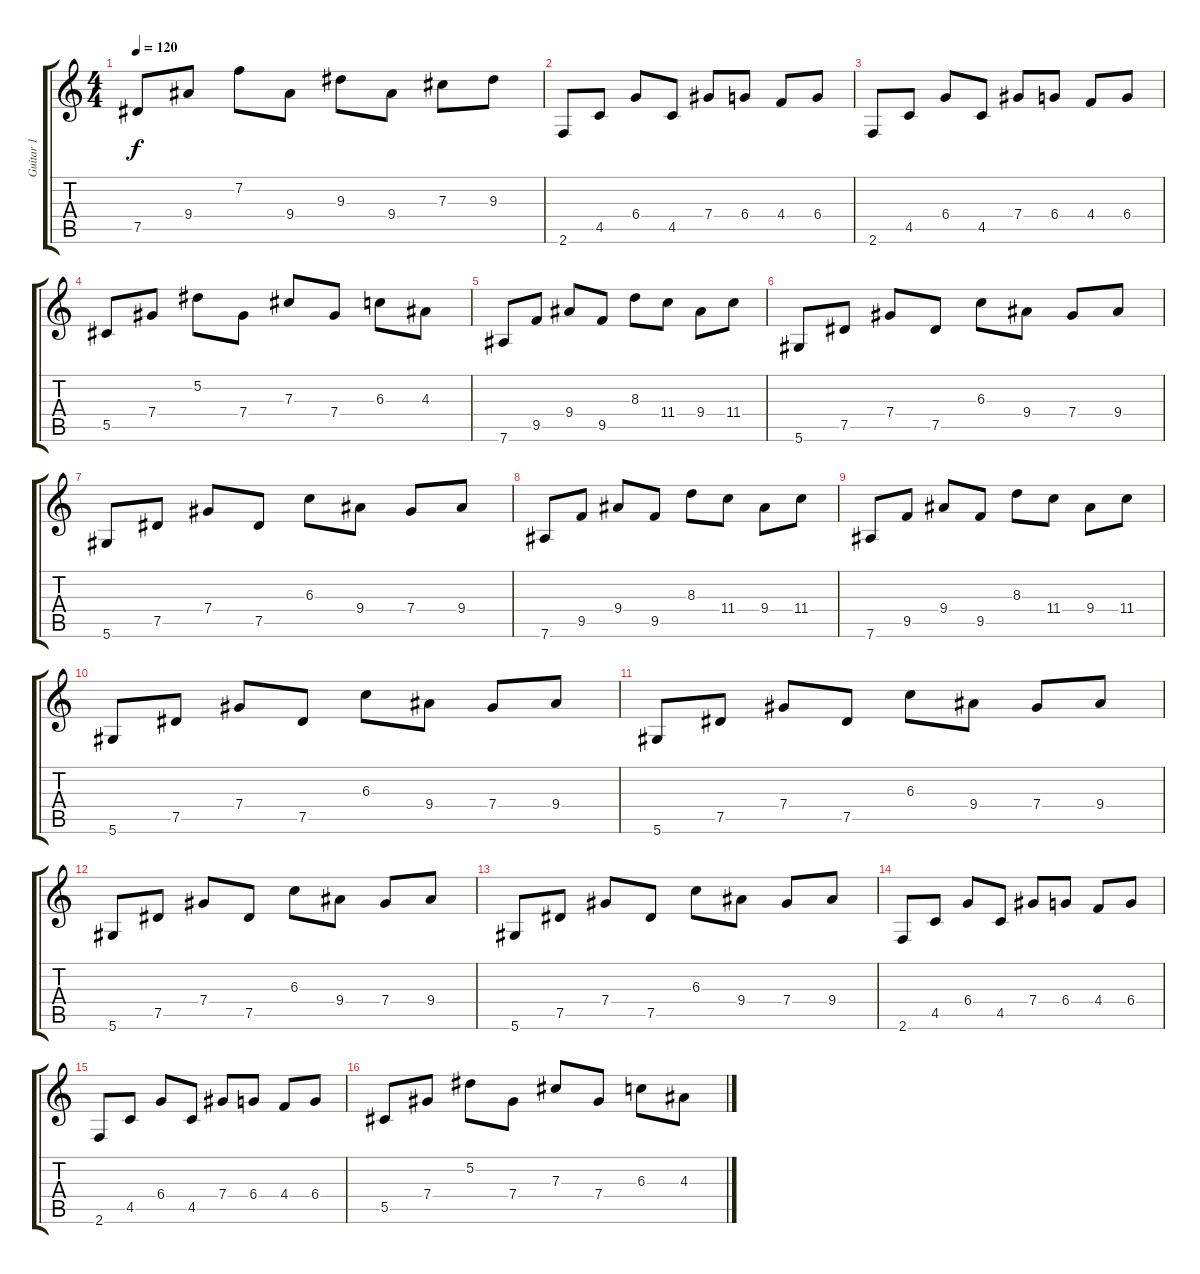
\track ("Guitar 1" "Guitar 1") {instrument electricguitarmuted}
\staff {score tabs}
\tuning (Eb4 Bb3 Gb3 Db3 Ab2 Eb2) {hide}
\ts (4 4)
\tempo 120
\clef g2
\ks c
7.5.8{dy f} 9.4.8 7.2.8 9.4.8 9.3.8 9.4.8 7.3.8 9.3.8 |
2.6.8 4.5.8 6.4.8 4.5.8 7.4.8 6.4.8 4.4.8 6.4.8 |
2.6.8 4.5.8 6.4.8 4.5.8 7.4.8 6.4.8 4.4.8 6.4.8 |
5.5.8 7.4.8 5.2.8 7.4.8 7.3.8 7.4.8 6.3.8 4.3.8 |
7.6.8 9.5.8 9.4.8 9.5.8 8.3.8 11.4.8 9.4.8 11.4.8 |
5.6.8 7.5.8 7.4.8 7.5.8 6.3.8 9.4.8 7.4.8 9.4.8 |
5.6.8 7.5.8 7.4.8 7.5.8 6.3.8 9.4.8 7.4.8 9.4.8 |
7.6.8 9.5.8 9.4.8 9.5.8 8.3.8 11.4.8 9.4.8 11.4.8 |
7.6.8 9.5.8 9.4.8 9.5.8 8.3.8 11.4.8 9.4.8 11.4.8 |
5.6.8 7.5.8 7.4.8 7.5.8 6.3.8 9.4.8 7.4.8 9.4.8 |
5.6.8 7.5.8 7.4.8 7.5.8 6.3.8 9.4.8 7.4.8 9.4.8 |
5.6.8 7.5.8 7.4.8 7.5.8 6.3.8 9.4.8 7.4.8 9.4.8 |
5.6.8 7.5.8 7.4.8 7.5.8 6.3.8 9.4.8 7.4.8 9.4.8 |
2.6.8 4.5.8 6.4.8 4.5.8 7.4.8 6.4.8 4.4.8 6.4.8 |
2.6.8 4.5.8 6.4.8 4.5.8 7.4.8 6.4.8 4.4.8 6.4.8 |
5.5.8 7.4.8 5.2.8 7.4.8 7.3.8 7.4.8 6.3.8 4.3.8
